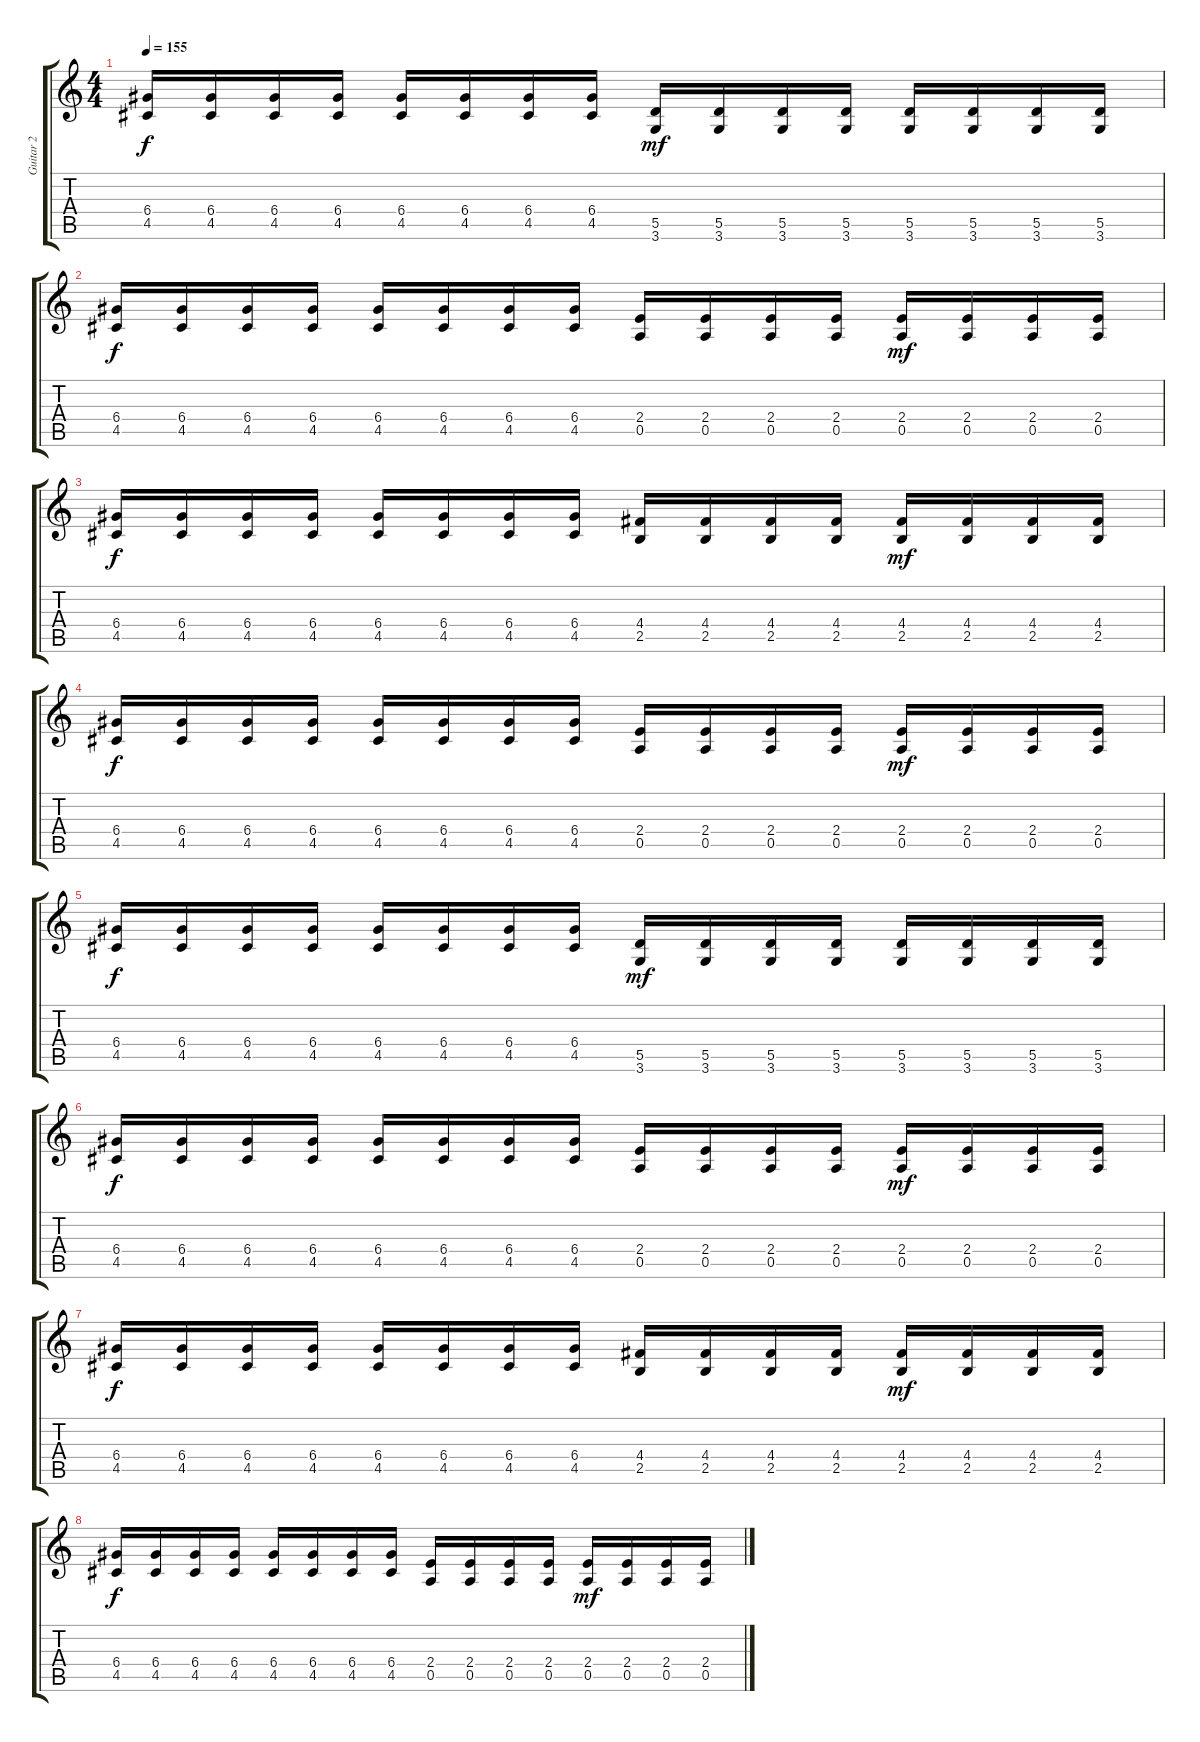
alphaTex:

\track ("Guitar 2" "Guitar 2") {instrument distortionguitar}
\staff {score tabs}
\tuning (E4 B3 G3 D3 A2 E2) {hide}
\ts (4 4)
\tempo 155
\clef g2
\ks c
(6.4 4.5).16{dy f} (6.4 4.5).16 (6.4 4.5).16 (6.4 4.5).16 (6.4 4.5).16 (6.4 4.5).16 (6.4 4.5).16 (6.4 4.5).16 (5.5 3.6).16{dy mf} (5.5 3.6).16 (5.5 3.6).16 (5.5 3.6).16 (5.5 3.6).16 (5.5 3.6).16 (5.5 3.6).16 (5.5 3.6).16 |
(6.4 4.5).16{dy f} (6.4 4.5).16 (6.4 4.5).16 (6.4 4.5).16 (6.4 4.5).16 (6.4 4.5).16 (6.4 4.5).16 (6.4 4.5).16 (2.4 0.5).16 (2.4 0.5).16 (2.4 0.5).16 (2.4 0.5).16 (2.4 0.5).16{dy mf} (2.4 0.5).16 (2.4 0.5).16 (2.4 0.5).16 |
(6.4 4.5).16{dy f} (6.4 4.5).16 (6.4 4.5).16 (6.4 4.5).16 (6.4 4.5).16 (6.4 4.5).16 (6.4 4.5).16 (6.4 4.5).16 (4.4 2.5).16 (4.4 2.5).16 (4.4 2.5).16 (4.4 2.5).16 (4.4 2.5).16{dy mf} (4.4 2.5).16 (4.4 2.5).16 (4.4 2.5).16 |
(6.4 4.5).16{dy f} (6.4 4.5).16 (6.4 4.5).16 (6.4 4.5).16 (6.4 4.5).16 (6.4 4.5).16 (6.4 4.5).16 (6.4 4.5).16 (2.4 0.5).16 (2.4 0.5).16 (2.4 0.5).16 (2.4 0.5).16 (2.4 0.5).16{dy mf} (2.4 0.5).16 (2.4 0.5).16 (2.4 0.5).16 |
(6.4 4.5).16{dy f} (6.4 4.5).16 (6.4 4.5).16 (6.4 4.5).16 (6.4 4.5).16 (6.4 4.5).16 (6.4 4.5).16 (6.4 4.5).16 (5.5 3.6).16{dy mf} (5.5 3.6).16 (5.5 3.6).16 (5.5 3.6).16 (5.5 3.6).16 (5.5 3.6).16 (5.5 3.6).16 (5.5 3.6).16 |
(6.4 4.5).16{dy f} (6.4 4.5).16 (6.4 4.5).16 (6.4 4.5).16 (6.4 4.5).16 (6.4 4.5).16 (6.4 4.5).16 (6.4 4.5).16 (2.4 0.5).16 (2.4 0.5).16 (2.4 0.5).16 (2.4 0.5).16 (2.4 0.5).16{dy mf} (2.4 0.5).16 (2.4 0.5).16 (2.4 0.5).16 |
(6.4 4.5).16{dy f} (6.4 4.5).16 (6.4 4.5).16 (6.4 4.5).16 (6.4 4.5).16 (6.4 4.5).16 (6.4 4.5).16 (6.4 4.5).16 (4.4 2.5).16 (4.4 2.5).16 (4.4 2.5).16 (4.4 2.5).16 (4.4 2.5).16{dy mf} (4.4 2.5).16 (4.4 2.5).16 (4.4 2.5).16 |
(6.4 4.5).16{dy f} (6.4 4.5).16 (6.4 4.5).16 (6.4 4.5).16 (6.4 4.5).16 (6.4 4.5).16 (6.4 4.5).16 (6.4 4.5).16 (2.4 0.5).16 (2.4 0.5).16 (2.4 0.5).16 (2.4 0.5).16 (2.4 0.5).16{dy mf} (2.4 0.5).16 (2.4 0.5).16 (2.4 0.5).16
